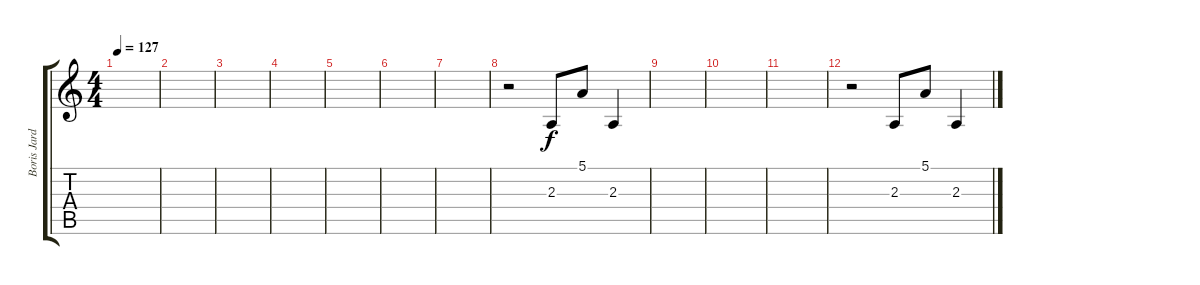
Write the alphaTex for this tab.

\track ("Boris Jardel chant" "Boris Jard") {instrument choiraahs}
\staff {score tabs}
\tuning (E4 B3 G3 D3 A2 E2) {hide}
\ts (4 4)
\tempo 127
\clef g2
\ks c
|
|
|
|
|
|
|
r.2 2.3.8 5.1.8 2.3.4 |
|
|
|
r.2 2.3.8 5.1.8 2.3.4
